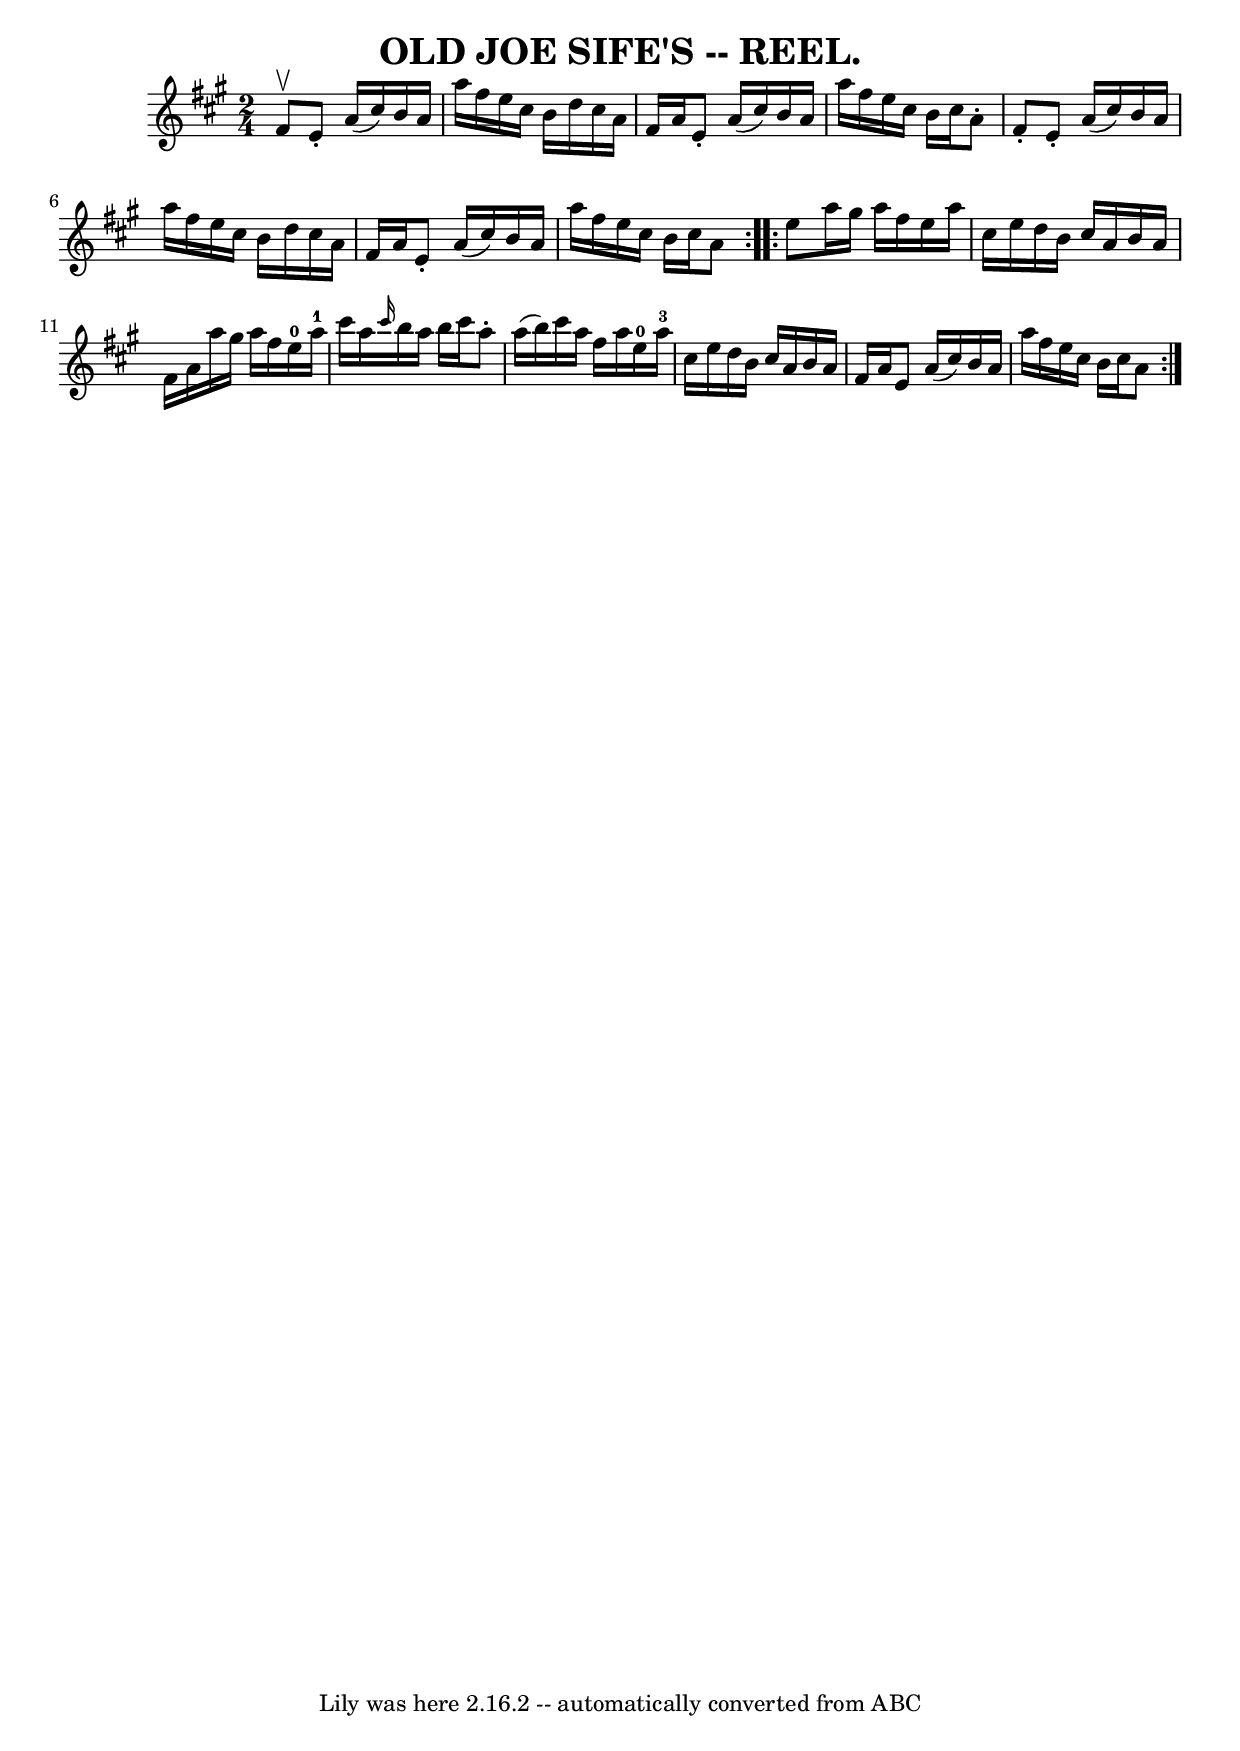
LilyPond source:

\version "2.16.2"
\include "Mammoth.ily"
\header {
  %% book = "Coles pg. 30.7"
  crossRefNumber = "15"
  footnotes = ""
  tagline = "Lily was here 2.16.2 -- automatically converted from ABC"
  title = "OLD JOE SIFE'S -- REEL."

}
voicedefault =  {



  \repeat volta 2 {

    \time 2/4 
    \key a \major
    fis'8^\upbow |
    e'8-. a'16 (cis''16) b'16 a'16 a''16 fis''16  |
    e''16 cis''16 b'16    
    d''16 cis''16 a'16 fis'16 a'16  |
    e'8-. a'16 (
    cis''16) b'16 a'16 a''16 fis''16  |
    e''16 cis''16    
    b'16 cis''16 a'8-. fis'8-. |
    e'8-. a'16 (cis''16) 
    b'16 a'16 a''16 fis''16  |
    e''16 cis''16 b'16    
    d''16 cis''16 a'16 fis'16 a'16  |
    e'8-. a'16 (
    cis''16) b'16 a'16 a''16 fis''16  |
    e''16 cis''16    
    b'16 cis''16 a'8  
  }     
  \repeat volta 2 {
    e''8  |
    a''16    
    gis''16 a''16 fis''16 e''16 a''16 cis''16 e''16  |
    
    d''16 b'16 cis''16 a'16 b'16 a'16 fis'16 a'16  |
    
    a''16 gis''16 a''16 fis''16 e''16-0 a''16-1 cis'''16    
    a''16  |
    \grace { cis'''16  
	   } b''16 a''16 b''16 cis'''16   
    a''8-. a''16 (b''16) |
    cis'''16 a''16 fis''16    
    a''16 e''16-0 a''16-3 cis''16 e''16  |
    d''16 b'16 
    cis''16 a'16 b'16 a'16 fis'16 a'16  |
    e'8 a'16 (
    cis''16) b'16 a'16 a''16 fis''16  |
    e''16 cis''16    
    b'16 cis''16 a'8  
  }   

}

\score{
  <<

    \context Staff="default"
    {
      \voicedefault 
      
    }

  >>
  \layout {
    
  }
  \midi {
  }

}
